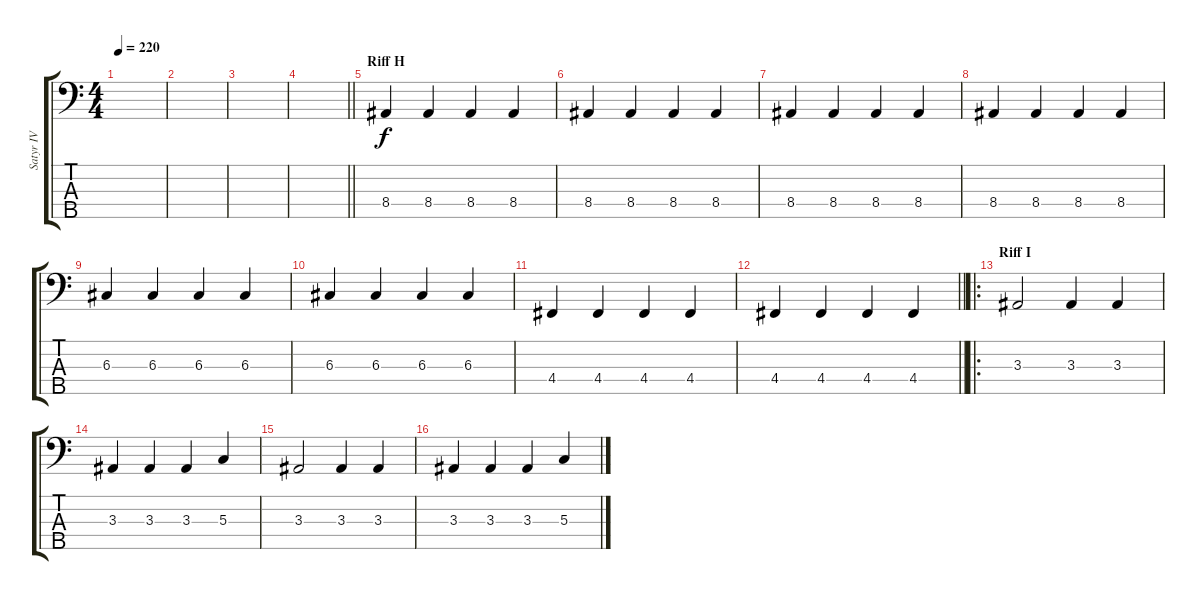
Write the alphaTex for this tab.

\track ("Satyr IV" "Satyr IV") {instrument electricbasspick}
\staff {score tabs}
\tuning (F2 C2 G1 D1 A0) {hide}
\ts (4 4)
\tempo 220
\clef f4
\ks c
|
|
|
\barLineRight lightlight
|
\section ("" "Riff H")
8.4.4 8.4.4 8.4.4 8.4.4 |
8.4.4 8.4.4 8.4.4 8.4.4 |
8.4.4 8.4.4 8.4.4 8.4.4 |
8.4.4 8.4.4 8.4.4 8.4.4 |
6.3.4 6.3.4 6.3.4 6.3.4 |
6.3.4 6.3.4 6.3.4 6.3.4 |
4.4.4 4.4.4 4.4.4 4.4.4 |
\barLineRight lightlight
4.4.4 4.4.4 4.4.4 4.4.4 |
\ro
\section ("" "Riff I")
3.3.2 3.3.4 3.3.4 |
3.3.4 3.3.4 3.3.4 5.3.4 |
3.3.2 3.3.4 3.3.4 |
3.3.4 3.3.4 3.3.4 5.3.4
